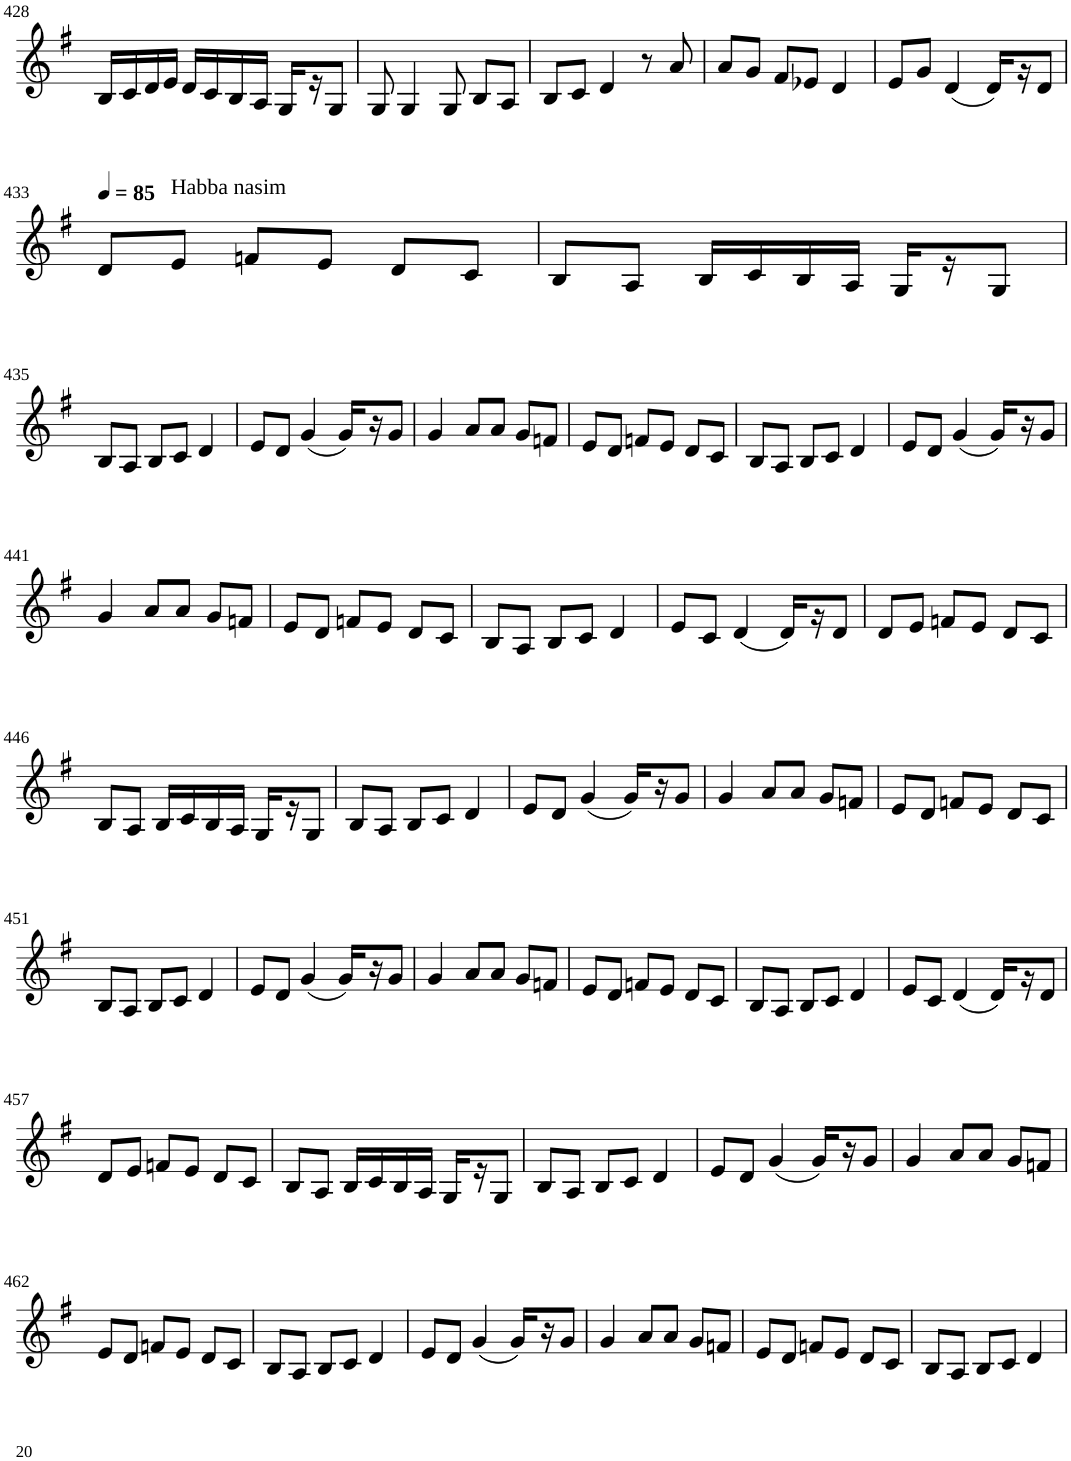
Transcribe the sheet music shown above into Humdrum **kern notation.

**kern
*part1
*staff1
*I"Violin
!!LO:PB:g=z
*clefG2
*k[f#]
*G:
*M3/4
=428
16B/LL
16c/
16d/
16e/JJ
16d/LL
16c/
16B/
16A/JJ
16G/LL
16r
8G/J
=429
8G/
4G/
8G/
8B/L
8A/J
=430
8B/L
8c/J
4d/
8r
8a/
=431
8a/L
8g/J
8f#/L
8e-X/J
4d/
=432
8e/L
8g/J
(4d/
16d/LL)
16r
8d/J
!!LO:LB:g=z
=433
*MM85
8d/L
!LO:TX:a:t=Habba nasim
8e/J
8fn/L
8e/J
8d/L
8c/J
=434
8B/L
8A/J
16B/LL
16c/
16B/
16A/JJ
16G/LL
16r
8G/J
!!LO:LB:g=z
=435
8B/L
8A/J
8B/L
8c/J
4d/
=436
8e/L
8d/J
(4g/
16g/LL)
16r
8g/J
=437
4g/
8a/L
8a/J
8g/L
8fn/J
=438
8e/L
8d/J
8fn/L
8e/J
8d/L
8c/J
=439
8B/L
8A/J
8B/L
8c/J
4d/
=440
8e/L
8d/J
(4g/
16g/LL)
16r
8g/J
!!LO:LB:g=z
=441
4g/
8a/L
8a/J
8g/L
8fn/J
=442
8e/L
8d/J
8fn/L
8e/J
8d/L
8c/J
=443
8B/L
8A/J
8B/L
8c/J
4d/
=444
8e/L
8c/J
(4d/
16d/LL)
16r
8d/J
=445
8d/L
8e/J
8fn/L
8e/J
8d/L
8c/J
!!LO:LB:g=z
=446
8B/L
8A/J
16B/LL
16c/
16B/
16A/JJ
16G/LL
16r
8G/J
=447
8B/L
8A/J
8B/L
8c/J
4d/
=448
8e/L
8d/J
(4g/
16g/LL)
16r
8g/J
=449
4g/
8a/L
8a/J
8g/L
8fn/J
=450
8e/L
8d/J
8fn/L
8e/J
8d/L
8c/J
!!LO:LB:g=z
=451
8B/L
8A/J
8B/L
8c/J
4d/
=452
8e/L
8d/J
(4g/
16g/LL)
16r
8g/J
=453
4g/
8a/L
8a/J
8g/L
8fn/J
=454
8e/L
8d/J
8fn/L
8e/J
8d/L
8c/J
=455
8B/L
8A/J
8B/L
8c/J
4d/
=456
8e/L
8c/J
(4d/
16d/LL)
16r
8d/J
!!LO:LB:g=z
=457
8d/L
8e/J
8fn/L
8e/J
8d/L
8c/J
=458
8B/L
8A/J
16B/LL
16c/
16B/
16A/JJ
16G/LL
16r
8G/J
=459
8B/L
8A/J
8B/L
8c/J
4d/
=460
8e/L
8d/J
(4g/
16g/LL)
16r
8g/J
=461
4g/
8a/L
8a/J
8g/L
8fn/J
!!LO:LB:g=z
=462
8e/L
8d/J
8fn/L
8e/J
8d/L
8c/J
=463
8B/L
8A/J
8B/L
8c/J
4d/
=464
8e/L
8d/J
(4g/
16g/LL)
16r
8g/J
=465
4g/
8a/L
8a/J
8g/L
8fn/J
=466
8e/L
8d/J
8fn/L
8e/J
8d/L
8c/J
=467
8B/L
8A/J
8B/L
8c/J
4d/
=
*-
